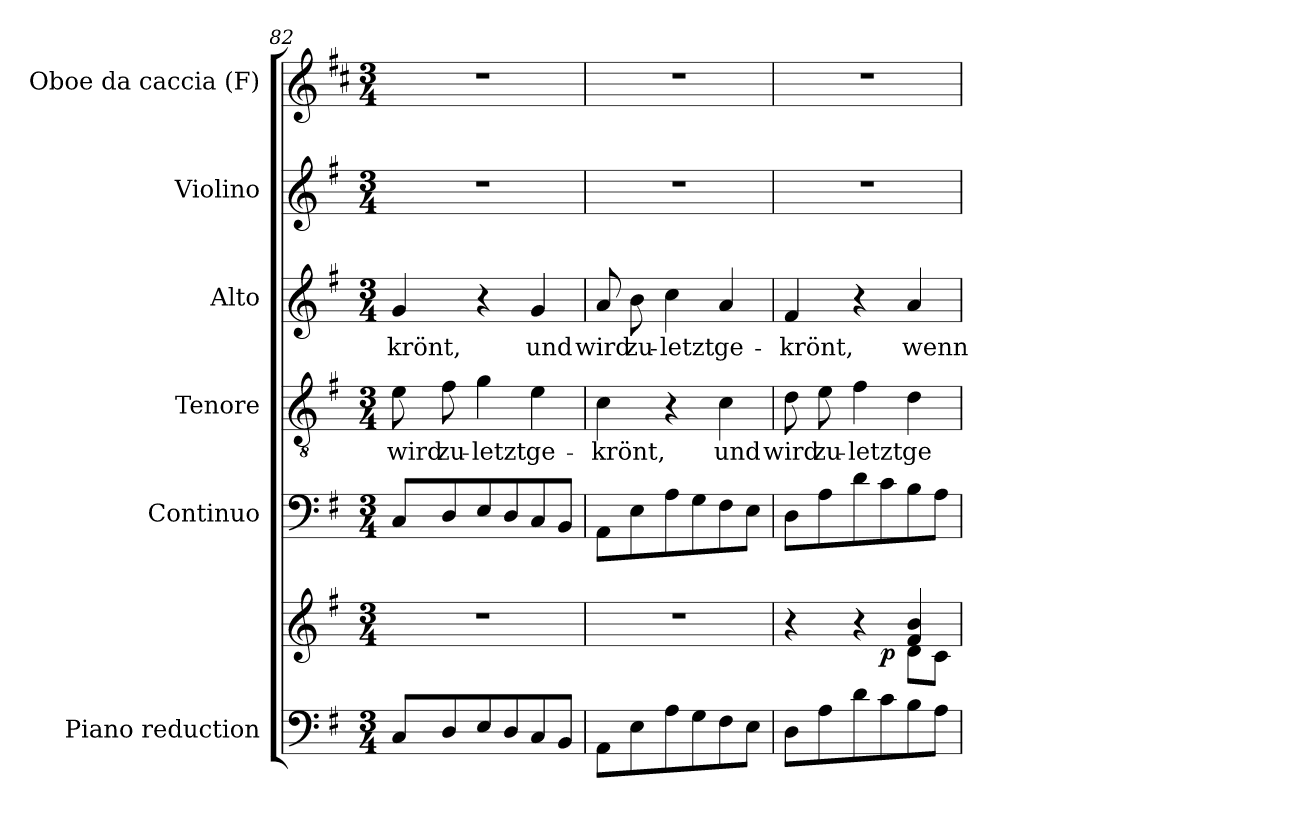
**kern	**kern	**dynam	**kern	**kern	**text	**kern	**text	**kern	**kern
*part6	*part6	*part6	*part5	*part4	*part4	*part3	*part3	*part2	*part1
*staff7	*staff6	*staff6/7	*staff5	*staff4	*staff4	*staff3	*staff3	*staff2	*staff1
*I"Piano reduction	*	*	*I"Continuo	*I"Tenore	*	*I"Alto	*	*I"Violino	*I"Oboe da caccia (F)
*I'Pno	*	*	*	*	*	*	*	*I'Vln	*
*clefF4	*clefG2	*	*clefF4	*clefGv2	*	*clefG2	*	*clefG2	*clefG2
*	*	*	*	*	*	*	*	*	*ITrd4c7
*k[f#]	*k[f#]	*	*k[f#]	*k[f#]	*	*k[f#]	*	*k[f#]	*k[f#]
*M3/4	*M3/4	*	*M3/4	*M3/4	*	*M3/4	*	*M3/4	*M3/4
=82	=82	=82	=82	=82	=82	=82	=82	=82	=82
!	!	!	!	!	!LO:LY:b	!	!LO:LY:b	!	!
8C/L	2.r	.	8C/L	8e\	wird	4g/	krönt,	2.r	2.r
!	!	!	!	!	!LO:LY:b	!	!	!	!
8D/	.	.	8D/	8f#\	zu-	.	.	.	.
!	!	!	!	!	!LO:LY:b	!	!	!	!
8E/	.	.	8E/	4g\	letzt	4r	.	.	.
8D/	.	.	8D/	.	.	.	.	.	.
!	!	!	!	!	!LO:LY:b	!	!LO:LY:b	!	!
8C/	.	.	8C/	4e\	ge-	4g/	und	.	.
8BB/J	.	.	8BB/J	.	.	.	.	.	.
!!LO:PB:g=z
=83	=83	=83	=83	=83	=83	=83	=83	=83	=83
!	!	!	!	!	!LO:LY:b	!	!LO:LY:b	!	!
8AA\L	2.r	.	8AA\L	4c\	krönt,	8a/	wird	2.r	2.r
!	!	!	!	!	!	!	!LO:LY:b	!	!
8E\	.	.	8E\	.	.	8b\	zu-	.	.
!	!	!	!	!	!	!	!LO:LY:b	!	!
8A\	.	.	8A\	4r	.	4cc\	letzt	.	.
8G\	.	.	8G\	.	.	.	.	.	.
!	!	!	!	!	!LO:LY:b	!	!LO:LY:b	!	!
8F#\	.	.	8F#\	4c\	und	4a/	ge-	.	.
8E\J	.	.	8E\J	.	.	.	.	.	.
=84	=84	=84	=84	=84	=84	=84	=84	=84	=84
*	*^	*	*	*	*	*	*	*	*
!	!	!	!	!	!	!LO:LY:b	!	!LO:LY:b	!	!
*	*	*^	*	*	*	*	*	*	*	*
8D\L	4r	4ryy	4.ryy	.	8D\L	8d\	wird	4f#/	krönt,	2.r	2.r
!	!	!	!	!	!	!	!LO:LY:b	!	!	!	!
8A\	.	.	.	.	8A\	8e\	zu-	.	.	.	.
!	!	!	!	!	!	!	!LO:LY:b	!	!	!	!
8d\	4r	4ryy	.	.	8d\	4f#\	letzt	4r	.	.	.
!	!	!	!	!LO:DY:b	!	!	!	!	!	!	!
8c\	.	.	4.ryy	p	8c\	.	.	.	.	.	.
!	!	!	!	!	!	!	!LO:LY:b	!	!LO:LY:b	!	!
8B\	4f#/ 4b/	8d\L	.	.	8B\	4d\	ge-	4a/	wenn	.	.
8A\J	.	8c\J	.	.	8A\J	.	.	.	.	.	.
*	*v	*v	*v	*	*	*	*	*	*	*	*
=	=	=	=	=	=	=	=	=	=
*-	*-	*-	*-	*-	*-	*-	*-	*-	*-
